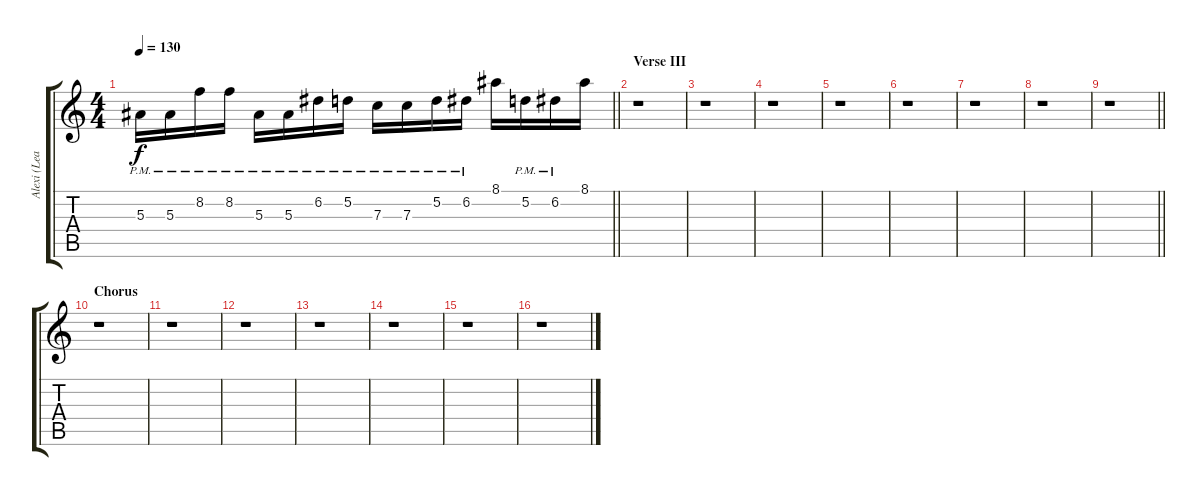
\track ("Alexi (Lead Guitar)" "Alexi (Lea") {instrument distortionguitar}
\staff {score tabs}
\tuning (D4 A3 F3 C3 G2 C2) {hide}
\ts (4 4)
\tempo 130
\clef g2
\barLineRight lightlight
\ks c
5.3{pm}.16{dy f} 5.3{pm}.16 8.2{pm}.16 8.2{pm}.16 5.3{pm}.16 5.3{pm}.16 6.2{pm}.16 5.2{pm}.16 7.3{pm}.16 7.3{pm}.16 5.2{pm}.16 6.2{pm}.16 8.1.16 5.2{pm}.16 6.2{pm}.16 8.1.16 |
\section ("" "Verse III")
r.1 |
r.1 |
r.1 |
r.1 |
r.1 |
r.1 |
r.1 |
\barLineRight lightlight
r.1 |
\section ("" "Chorus")
r.1 |
r.1 |
r.1 |
r.1 |
r.1 |
r.1 |
r.1
